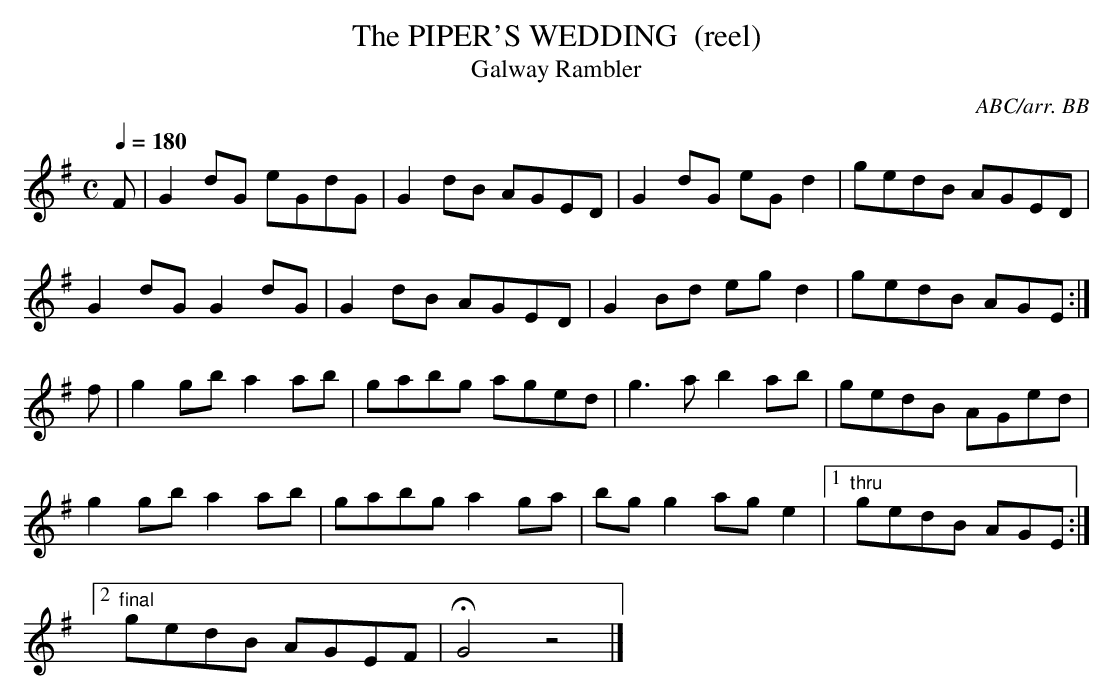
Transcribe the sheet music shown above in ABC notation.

X:1
T:PIPER'S WEDDING  (reel), The
T:Galway Rambler
C:ABC/arr. BB
M:C
Q:1/4=180
K:G
F|G2dG eGdG|G2dB AGED|G2dG eGd2|gedB AGED|
G2dG G2dG|G2dB AGED|G2Bd egd2|gedB AGE:|
f|g2gb a2ab|gabg aged|g3a b2ab|gedB AGed|
g2gb a2ab|gabg a2ga|bgg2 age2|1 "thru"gedB AGE:|
[2 "final" gedB AGEF|HG4z4|]
